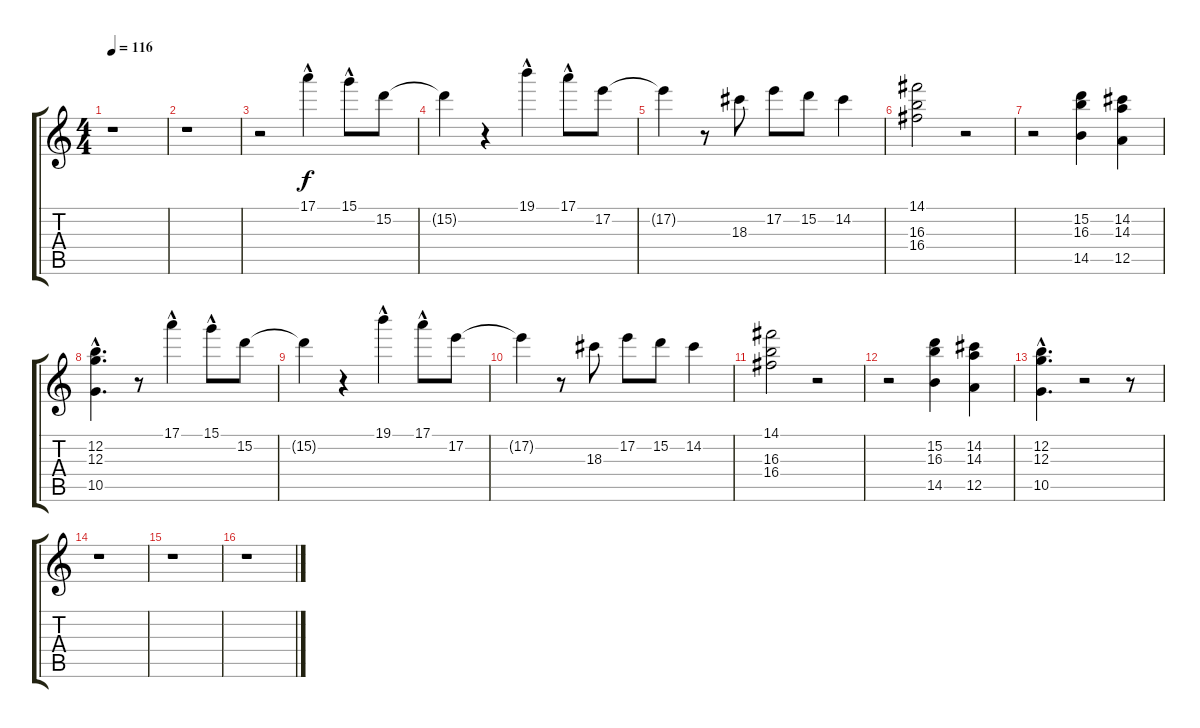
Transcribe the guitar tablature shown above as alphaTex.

\track "" {instrument acousticguitarsteel}
\staff {score tabs}
\tuning (E4 B3 G3 D3 A2 E2) {hide}
\ts (4 4)
\tempo 116
\clef g2
\ks c
r.1{dy f} |
r.1 |
r.2 17.1{hac}.4 15.1{hac}.8 15.2.8 |
15.2{t}.4 r.4 19.1{hac}.4 17.1{hac}.8 17.2.8 |
17.2{t}.4 r.8 18.3.8 17.2.8 15.2.8 14.2.4 |
(14.1 16.3 16.4).2 r.2 |
r.2 (15.2 16.3 14.5).4 (14.2 14.3 12.5).4 |
(12.2{hac} 12.3{hac} 10.5{hac}).4{d} r.8 17.1{hac}.4 15.1{hac}.8 15.2.8 |
15.2{t}.4 r.4 19.1{hac}.4 17.1{hac}.8 17.2.8 |
17.2{t}.4 r.8 18.3.8 17.2.8 15.2.8 14.2.4 |
(14.1 16.3 16.4).2 r.2 |
r.2 (15.2 16.3 14.5).4 (14.2 14.3 12.5).4 |
(12.2{hac} 12.3{hac} 10.5{hac}).4{d} r.2 r.8 |
r.1 |
r.1 |
r.1
